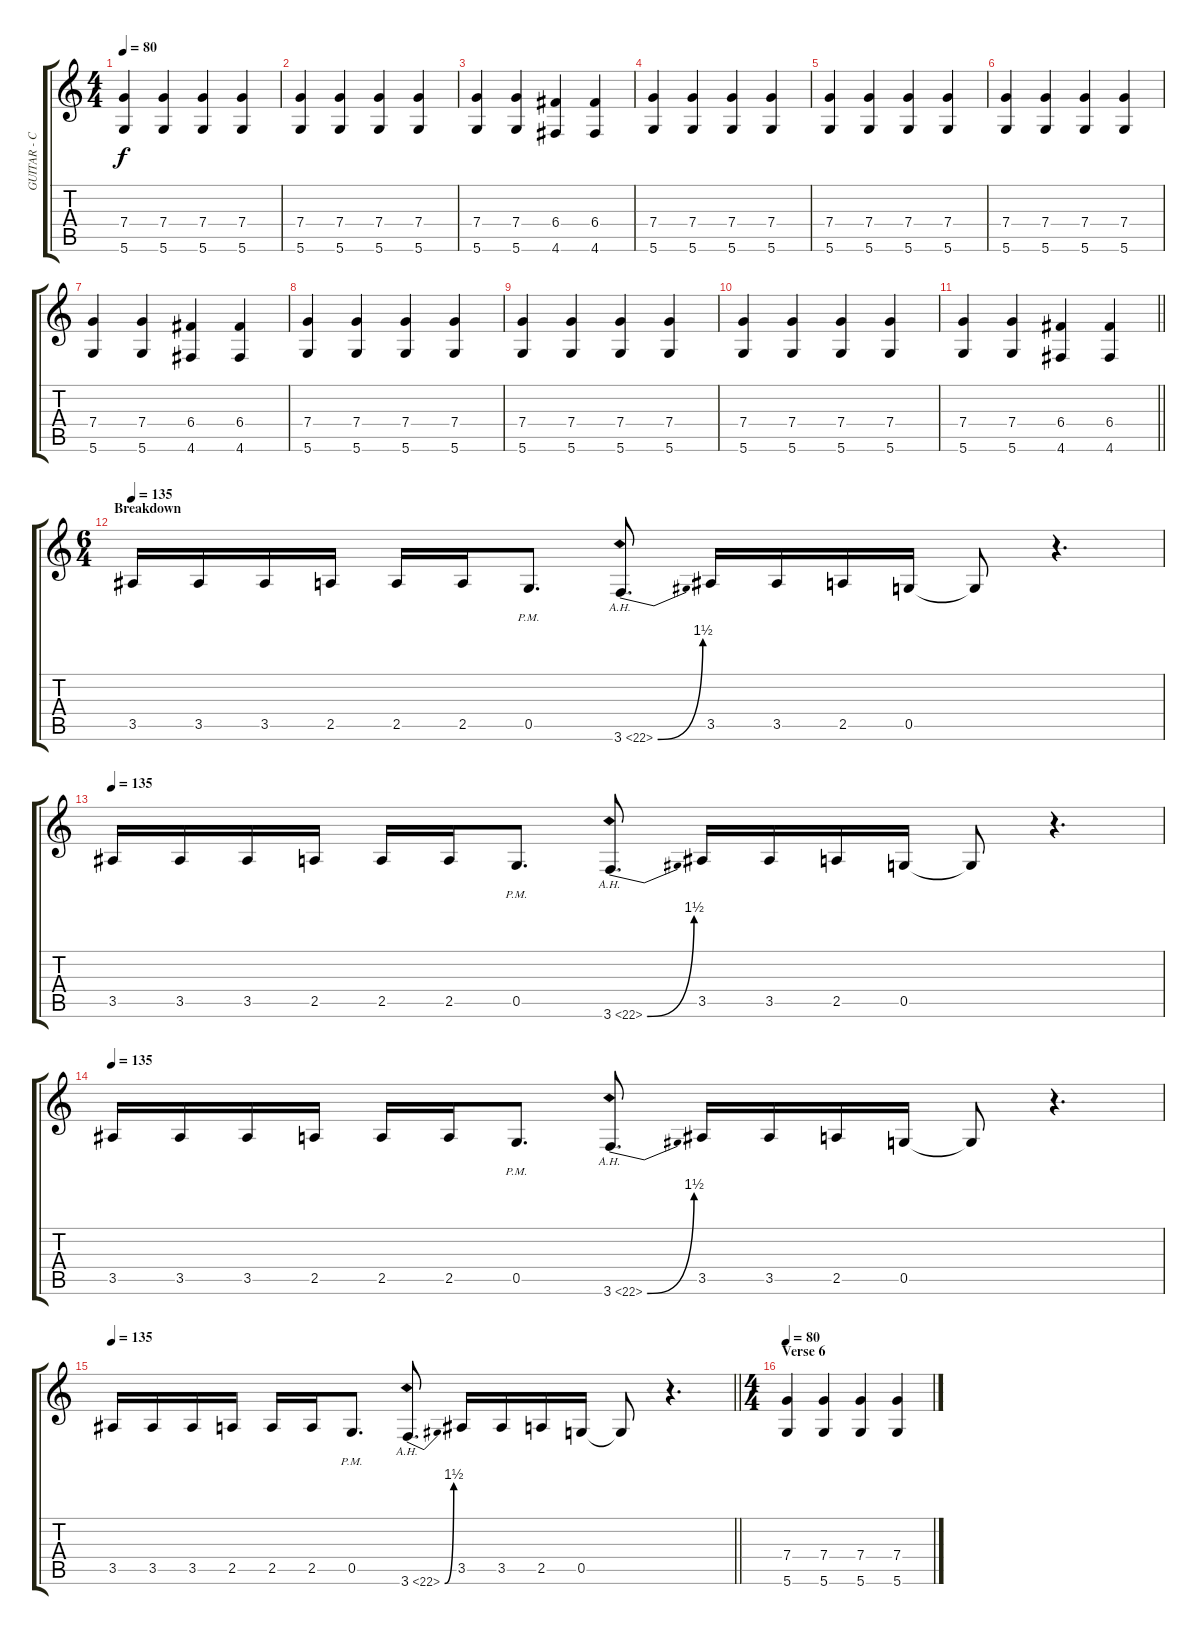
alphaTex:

\track ("GUITAR - Christian Andreu" "GUITAR - C") {instrument distortionguitar}
\staff {score tabs}
\tuning (D4 A3 F3 C3 G2 D2) {hide}
\ts (4 4)
\tempo 80
\clef g2
\ks c
(7.4 5.6).4{dy f} (7.4 5.6).4 (7.4 5.6).4 (7.4 5.6).4 |
(7.4 5.6).4 (7.4 5.6).4 (7.4 5.6).4 (7.4 5.6).4 |
(7.4 5.6).4 (7.4 5.6).4 (6.4 4.6).4 (6.4 4.6).4 |
(7.4 5.6).4 (7.4 5.6).4 (7.4 5.6).4 (7.4 5.6).4 |
(7.4 5.6).4 (7.4 5.6).4 (7.4 5.6).4 (7.4 5.6).4 |
(7.4 5.6).4 (7.4 5.6).4 (7.4 5.6).4 (7.4 5.6).4 |
(7.4 5.6).4 (7.4 5.6).4 (6.4 4.6).4 (6.4 4.6).4 |
(7.4 5.6).4 (7.4 5.6).4 (7.4 5.6).4 (7.4 5.6).4 |
(7.4 5.6).4 (7.4 5.6).4 (7.4 5.6).4 (7.4 5.6).4 |
(7.4 5.6).4 (7.4 5.6).4 (7.4 5.6).4 (7.4 5.6).4 |
\barLineRight lightlight
(7.4 5.6).4 (7.4 5.6).4 (6.4 4.6).4 (6.4 4.6).4 |
\ts (6 4)
\section ("" "Breakdown")
\tempo 135
3.5.16{instrument distortionguitar} 3.5.16 3.5.16 2.5.16 2.5.16 2.5.16 0.5{pm}.8{d} 3.6{be (bend 0 0 60 6) ah 19}.8{d} 3.5.16 3.5.16 2.5.16 0.5.16 0.5{t}.8 r.4{d} |
\tempo 135
3.5.16{instrument distortionguitar} 3.5.16 3.5.16 2.5.16 2.5.16 2.5.16 0.5{pm}.8{d} 3.6{be (bend 0 0 60 6) ah 19}.8{d} 3.5.16 3.5.16 2.5.16 0.5.16 0.5{t}.8 r.4{d} |
\tempo 135
3.5.16{instrument distortionguitar} 3.5.16 3.5.16 2.5.16 2.5.16 2.5.16 0.5{pm}.8{d} 3.6{be (bend 0 0 60 6) ah 19}.8{d} 3.5.16 3.5.16 2.5.16 0.5.16 0.5{t}.8 r.4{d} |
\tempo 135
\barLineRight lightlight
3.5.16{instrument distortionguitar} 3.5.16 3.5.16 2.5.16 2.5.16 2.5.16 0.5{pm}.8{d} 3.6{be (bend 0 0 60 6) ah 19}.8{d} 3.5.16 3.5.16 2.5.16 0.5.16 0.5{t}.8 r.4{d} |
\ts (4 4)
\section ("" "Verse 6")
\tempo 80
(7.4 5.6).4{instrument distortionguitar} (7.4 5.6).4 (7.4 5.6).4 (7.4 5.6).4
